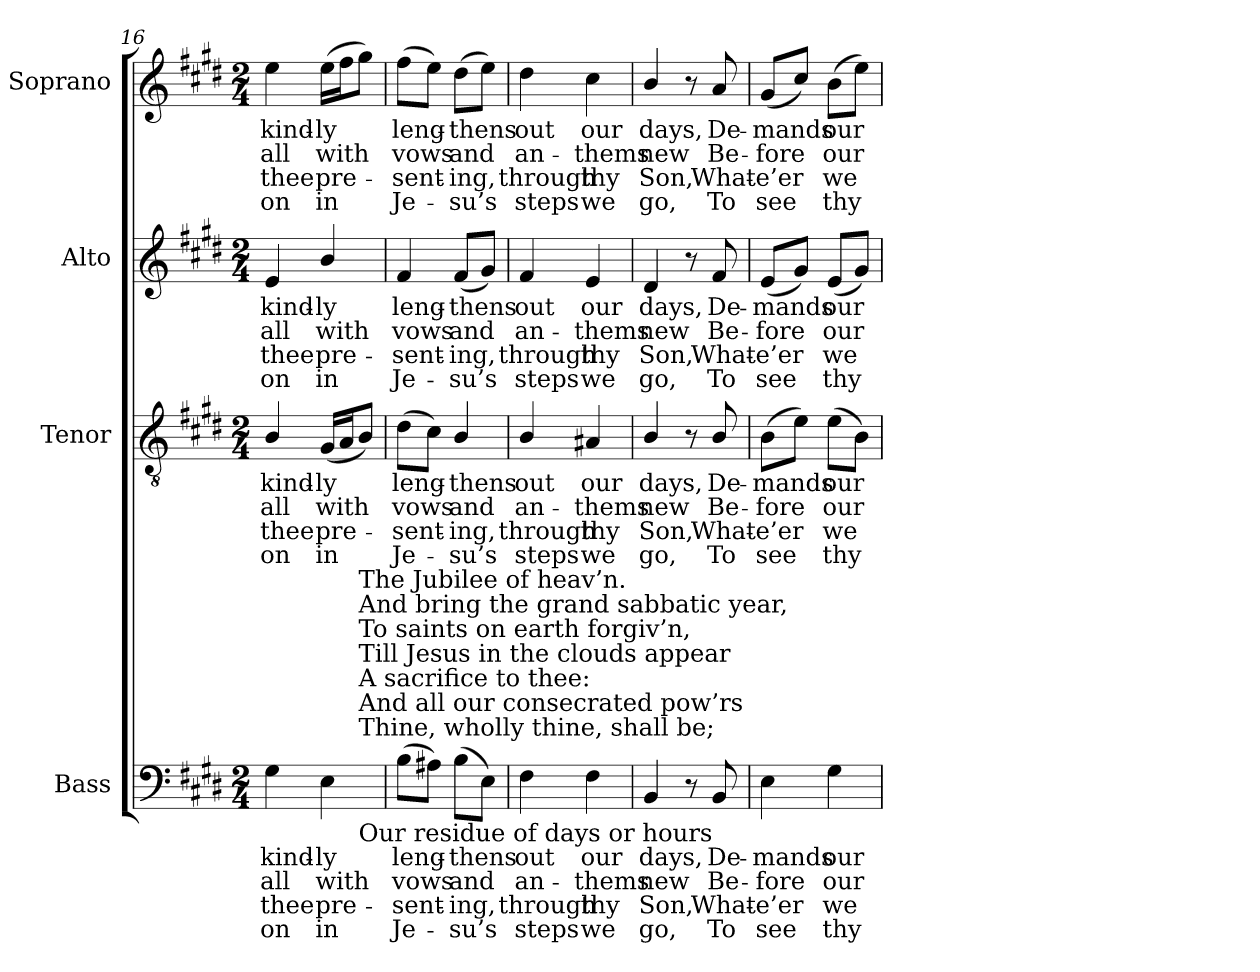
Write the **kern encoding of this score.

**kern	**text	**text	**text	**text	**kern	**text	**text	**text	**text	**kern	**text	**text	**text	**text	**kern	**text	**text	**text	**text
*part4	*part4	*part4	*part4	*part4	*part3	*part3	*part3	*part3	*part3	*part2	*part2	*part2	*part2	*part2	*part1	*part1	*part1	*part1	*part1
*staff4	*staff4	*staff4	*staff4	*staff4	*staff3	*staff3	*staff3	*staff3	*staff3	*staff2	*staff2	*staff2	*staff2	*staff2	*staff1	*staff1	*staff1	*staff1	*staff1
*I"Bass	*	*	*	*	*I"Tenor	*	*	*	*	*I"Alto	*	*	*	*	*I"Soprano	*	*	*	*
*I'B.	*	*	*	*	*I'T.	*	*	*	*	*I'A.	*	*	*	*	*I'S.	*	*	*	*
*clefF4	*	*	*	*	*clefGv2	*	*	*	*	*clefG2	*	*	*	*	*clefG2	*	*	*	*
*	*	*	*	*	*ITrd7c12	*	*	*	*	*	*	*	*	*	*	*	*	*	*
*k[f#c#g#d#]	*	*	*	*	*k[f#c#g#d#]	*	*	*	*	*k[f#c#g#d#]	*	*	*	*	*k[f#c#g#d#]	*	*	*	*
*E:	*	*	*	*	*E:	*	*	*	*	*E:	*	*	*	*	*E:	*	*	*	*
*M2/4	*	*	*	*	*M2/4	*	*	*	*	*M2/4	*	*	*	*	*M2/4	*	*	*	*
=16	=16	=16	=16	=16	=16	=16	=16	=16	=16	=16	=16	=16	=16	=16	=16	=16	=16	=16	=16
!	!LO:LY:b:color=#000000	!LO:LY:b:color=#000000	!LO:LY:b:color=#000000	!LO:LY:b:color=#000000	!	!	!	!	!	!	!	!	!	!	!	!	!	!	!
!	!	!	!	!	!	!LO:LY:b:color=#000000	!LO:LY:b:color=#000000	!LO:LY:b:color=#000000	!LO:LY:b:color=#000000	!	!	!	!	!	!	!	!	!	!
!	!	!	!	!	!	!	!	!	!	!	!LO:LY:b:color=#000000	!LO:LY:b:color=#000000	!LO:LY:b:color=#000000	!LO:LY:b:color=#000000	!	!	!	!	!
!	!	!	!	!	!	!	!	!	!	!	!	!	!	!	!	!LO:LY:b:color=#000000	!LO:LY:b:color=#000000	!LO:LY:b:color=#000000	!LO:LY:b:color=#000000
*^	*	*	*	*	*	*	*	*	*	*	*	*	*	*	*	*	*	*	*
4G#i\	4.ryy	kind-	all	thee	on	4BBi/	kind-	all	thee	on	4ei/	kind-	all	thee	on	4eei\	kind-	all	thee	on
!	!	!LO:LY:b:color=#000000	!LO:LY:b:color=#000000	!LO:LY:b:color=#000000	!LO:LY:b:color=#000000	!	!	!	!	!	!	!	!	!	!	!	!	!	!	!
!	!	!	!	!	!	!	!LO:LY:b:color=#000000	!LO:LY:b:color=#000000	!LO:LY:b:color=#000000	!LO:LY:b:color=#000000	!	!	!	!	!	!	!	!	!	!
!	!	!	!	!	!	!	!	!	!	!	!	!LO:LY:b:color=#000000	!LO:LY:b:color=#000000	!LO:LY:b:color=#000000	!LO:LY:b:color=#000000	!	!	!	!	!
!	!	!	!	!	!	!	!	!	!	!	!	!	!	!	!	!	!LO:LY:b:color=#000000	!LO:LY:b:color=#000000	!LO:LY:b:color=#000000	!LO:LY:b:color=#000000
4Ei\	.	-ly	with	pre-	-in	(16GG#i/LL	-ly	with	pre-	-in	4bi/	-ly	with	pre-	-in	(16eei\LL	-ly	with	pre-	-in
.	.	.	.	.	.	16AAi/J	.	.	.	.	.	.	.	.	.	16ff#i\J	.	.	.	.
!	!LO:TX:b:t=Our residue of days or hours	!	!	!	!	!	!	!	!	!	!	!	!	!	!	!	!	!	!	!
!	!LO:TX:t=Thine, wholly thine, shall be;	!	!	!	!	!	!	!	!	!	!	!	!	!	!	!	!	!	!	!
!	!LO:TX:t=And all our consecrated pow’rs	!	!	!	!	!	!	!	!	!	!	!	!	!	!	!	!	!	!	!
!	!LO:TX:t=A sacrifice to thee&colon;	!	!	!	!	!	!	!	!	!	!	!	!	!	!	!	!	!	!	!
!	!LO:TX:t=Till Jesus in the clouds appear	!	!	!	!	!	!	!	!	!	!	!	!	!	!	!	!	!	!	!
!	!LO:TX:t=To saints on earth forgiv’n,	!	!	!	!	!	!	!	!	!	!	!	!	!	!	!	!	!	!	!
!	!LO:TX:t=And bring the grand sabbatic year,	!	!	!	!	!	!	!	!	!	!	!	!	!	!	!	!	!	!	!
!	!LO:TX:t=The Jubilee of heav’n.	!	!	!	!	!	!	!	!	!	!	!	!	!	!	!	!	!	!	!
.	8ryy	.	.	.	.	8BBi/J)	.	.	.	.	.	.	.	.	.	8gg#i\J)	.	.	.	.
*v	*v	*	*	*	*	*	*	*	*	*	*	*	*	*	*	*	*	*	*	*
=17	=17	=17	=17	=17	=17	=17	=17	=17	=17	=17	=17	=17	=17	=17	=17	=17	=17	=17	=17
*^	*	*	*	*	*	*	*	*	*	*	*	*	*	*	*	*	*	*	*
!	!	!LO:LY:b:color=#000000	!LO:LY:b:color=#000000	!LO:LY:b:color=#000000	!LO:LY:b:color=#000000	!	!	!	!	!	!	!	!	!	!	!	!	!	!	!
*v	*v	*	*	*	*	*	*	*	*	*	*	*	*	*	*	*	*	*	*	*
*^	*	*	*	*	*	*	*	*	*	*	*	*	*	*	*	*	*	*	*
!	!	!	!	!	!	!	!LO:LY:b:color=#000000	!LO:LY:b:color=#000000	!LO:LY:b:color=#000000	!LO:LY:b:color=#000000	!	!	!	!	!	!	!	!	!	!
*v	*v	*	*	*	*	*	*	*	*	*	*	*	*	*	*	*	*	*	*	*
*^	*	*	*	*	*	*	*	*	*	*	*	*	*	*	*	*	*	*	*
!	!	!	!	!	!	!	!	!	!	!	!	!LO:LY:b:color=#000000	!LO:LY:b:color=#000000	!LO:LY:b:color=#000000	!LO:LY:b:color=#000000	!	!	!	!	!
*v	*v	*	*	*	*	*	*	*	*	*	*	*	*	*	*	*	*	*	*	*
*^	*	*	*	*	*	*	*	*	*	*	*	*	*	*	*	*	*	*	*
!	!	!	!	!	!	!	!	!	!	!	!	!	!	!	!	!	!LO:LY:b:color=#000000	!LO:LY:b:color=#000000	!LO:LY:b:color=#000000	!LO:LY:b:color=#000000
*v	*v	*	*	*	*	*	*	*	*	*	*	*	*	*	*	*	*	*	*	*
(8Bi\L	leng-	vows	sent-	-Je-	(8D#i\L	leng-	vows	sent-	-Je-	4f#i/	leng-	vows	sent-	-Je-	(8ff#i\L	leng-	vows	sent-	-Je-
8A#Xi\J)	.	.	.	.	8C#i\J)	.	.	.	.	.	.	.	.	.	8eei\J)	.	.	.	.
!	!LO:LY:b:color=#000000	!LO:LY:b:color=#000000	!LO:LY:b:color=#000000	!LO:LY:b:color=#000000	!	!	!	!	!	!	!	!	!	!	!	!	!	!	!
!	!	!	!	!	!	!LO:LY:b:color=#000000	!LO:LY:b:color=#000000	!LO:LY:b:color=#000000	!LO:LY:b:color=#000000	!	!	!	!	!	!	!	!	!	!
!	!	!	!	!	!	!	!	!	!	!	!LO:LY:b:color=#000000	!LO:LY:b:color=#000000	!LO:LY:b:color=#000000	!LO:LY:b:color=#000000	!	!	!	!	!
!	!	!	!	!	!	!	!	!	!	!	!	!	!	!	!	!LO:LY:b:color=#000000	!LO:LY:b:color=#000000	!LO:LY:b:color=#000000	!LO:LY:b:color=#000000
(8Bi\L	-thens	and	-ing,	su’s	4BBi/	-thens	and	-ing,	su’s	(8f#i/L	-thens	and	-ing,	su’s	(8dd#i\L	-thens	and	-ing,	su’s
8Ei\J)	.	.	.	.	.	.	.	.	.	8g#i/J)	.	.	.	.	8eei\J)	.	.	.	.
=18	=18	=18	=18	=18	=18	=18	=18	=18	=18	=18	=18	=18	=18	=18	=18	=18	=18	=18	=18
!	!LO:LY:b:color=#000000	!LO:LY:b:color=#000000	!LO:LY:b:color=#000000	!LO:LY:b:color=#000000	!	!	!	!	!	!	!	!	!	!	!	!	!	!	!
!	!	!	!	!	!	!LO:LY:b:color=#000000	!LO:LY:b:color=#000000	!LO:LY:b:color=#000000	!LO:LY:b:color=#000000	!	!	!	!	!	!	!	!	!	!
!	!	!	!	!	!	!	!	!	!	!	!LO:LY:b:color=#000000	!LO:LY:b:color=#000000	!LO:LY:b:color=#000000	!LO:LY:b:color=#000000	!	!	!	!	!
!	!	!	!	!	!	!	!	!	!	!	!	!	!	!	!	!LO:LY:b:color=#000000	!LO:LY:b:color=#000000	!LO:LY:b:color=#000000	!LO:LY:b:color=#000000
4F#i\	out	an-	through	steps	4BBi/	out	an-	through	steps	4f#i/	out	an-	through	steps	4dd#i\	out	an-	through	steps
!	!LO:LY:b:color=#000000	!LO:LY:b:color=#000000	!LO:LY:b:color=#000000	!LO:LY:b:color=#000000	!	!	!	!	!	!	!	!	!	!	!	!	!	!	!
!	!	!	!	!	!	!LO:LY:b:color=#000000	!LO:LY:b:color=#000000	!LO:LY:b:color=#000000	!LO:LY:b:color=#000000	!	!	!	!	!	!	!	!	!	!
!	!	!	!	!	!	!	!	!	!	!	!LO:LY:b:color=#000000	!LO:LY:b:color=#000000	!LO:LY:b:color=#000000	!LO:LY:b:color=#000000	!	!	!	!	!
!	!	!	!	!	!	!	!	!	!	!	!	!	!	!	!	!LO:LY:b:color=#000000	!LO:LY:b:color=#000000	!LO:LY:b:color=#000000	!LO:LY:b:color=#000000
4F#i\	our	-thems	thy	we	4AA#Xi/	our	-thems	thy	we	4ei/	our	-thems	thy	we	4cc#i\	our	-thems	thy	we
=19	=19	=19	=19	=19	=19	=19	=19	=19	=19	=19	=19	=19	=19	=19	=19	=19	=19	=19	=19
!	!LO:LY:b:color=#000000	!LO:LY:b:color=#000000	!LO:LY:b:color=#000000	!LO:LY:b:color=#000000	!	!	!	!	!	!	!	!	!	!	!	!	!	!	!
!	!	!	!	!	!	!LO:LY:b:color=#000000	!LO:LY:b:color=#000000	!LO:LY:b:color=#000000	!LO:LY:b:color=#000000	!	!	!	!	!	!	!	!	!	!
!	!	!	!	!	!	!	!	!	!	!	!LO:LY:b:color=#000000	!LO:LY:b:color=#000000	!LO:LY:b:color=#000000	!LO:LY:b:color=#000000	!	!	!	!	!
!	!	!	!	!	!	!	!	!	!	!	!	!	!	!	!	!LO:LY:b:color=#000000	!LO:LY:b:color=#000000	!LO:LY:b:color=#000000	!LO:LY:b:color=#000000
4BBi/	days,	new	Son,	go,	4BBi/	days,	new	Son,	go,	4d#i/	days,	new	Son,	go,	4bi/	days,	new	Son,	go,
8r	.	.	.	.	8r	.	.	.	.	8r	.	.	.	.	8r	.	.	.	.
!	!LO:LY:b:color=#000000	!LO:LY:b:color=#000000	!LO:LY:b:color=#000000	!LO:LY:b:color=#000000	!	!	!	!	!	!	!	!	!	!	!	!	!	!	!
!	!	!	!	!	!	!LO:LY:b:color=#000000	!LO:LY:b:color=#000000	!LO:LY:b:color=#000000	!LO:LY:b:color=#000000	!	!	!	!	!	!	!	!	!	!
!	!	!	!	!	!	!	!	!	!	!	!LO:LY:b:color=#000000	!LO:LY:b:color=#000000	!LO:LY:b:color=#000000	!LO:LY:b:color=#000000	!	!	!	!	!
!	!	!	!	!	!	!	!	!	!	!	!	!	!	!	!	!LO:LY:b:color=#000000	!LO:LY:b:color=#000000	!LO:LY:b:color=#000000	!LO:LY:b:color=#000000
8BBi/	De-	Be-	What-	-To	8BBi/	De-	Be-	What-	-To	8f#i/	De-	Be-	What-	-To	8ai/	De-	Be-	What-	-To
=20	=20	=20	=20	=20	=20	=20	=20	=20	=20	=20	=20	=20	=20	=20	=20	=20	=20	=20	=20
!	!LO:LY:b:color=#000000	!LO:LY:b:color=#000000	!LO:LY:b:color=#000000	!LO:LY:b:color=#000000	!	!	!	!	!	!	!	!	!	!	!	!	!	!	!
!	!	!	!	!	!	!LO:LY:b:color=#000000	!LO:LY:b:color=#000000	!LO:LY:b:color=#000000	!LO:LY:b:color=#000000	!	!	!	!	!	!	!	!	!	!
!	!	!	!	!	!	!	!	!	!	!	!LO:LY:b:color=#000000	!LO:LY:b:color=#000000	!LO:LY:b:color=#000000	!LO:LY:b:color=#000000	!	!	!	!	!
!	!	!	!	!	!	!	!	!	!	!	!	!	!	!	!	!LO:LY:b:color=#000000	!LO:LY:b:color=#000000	!LO:LY:b:color=#000000	!LO:LY:b:color=#000000
4Ei\	-mands	-fore	e’er	see	(8BBi\L	-mands	-fore	e’er	see	(8ei/L	-mands	-fore	e’er	see	(8g#i/L	-mands	-fore	e’er	see
.	.	.	.	.	8Ei\J)	.	.	.	.	8g#i/J)	.	.	.	.	8cc#i/J)	.	.	.	.
!	!LO:LY:b:color=#000000	!LO:LY:b:color=#000000	!LO:LY:b:color=#000000	!LO:LY:b:color=#000000	!	!	!	!	!	!	!	!	!	!	!	!	!	!	!
!	!	!	!	!	!	!LO:LY:b:color=#000000	!LO:LY:b:color=#000000	!LO:LY:b:color=#000000	!LO:LY:b:color=#000000	!	!	!	!	!	!	!	!	!	!
!	!	!	!	!	!	!	!	!	!	!	!LO:LY:b:color=#000000	!LO:LY:b:color=#000000	!LO:LY:b:color=#000000	!LO:LY:b:color=#000000	!	!	!	!	!
!	!	!	!	!	!	!	!	!	!	!	!	!	!	!	!	!LO:LY:b:color=#000000	!LO:LY:b:color=#000000	!LO:LY:b:color=#000000	!LO:LY:b:color=#000000
4G#i\	our	our	we	thy	(8Ei\L	our	our	we	thy	(8ei/L	our	our	we	thy	(8bi\L	our	our	we	thy
.	.	.	.	.	8BBi\J)	.	.	.	.	8g#i/J)	.	.	.	.	8eei\J)	.	.	.	.
=	=	=	=	=	=	=	=	=	=	=	=	=	=	=	=	=	=	=	=
*-	*-	*-	*-	*-	*-	*-	*-	*-	*-	*-	*-	*-	*-	*-	*-	*-	*-	*-	*-
